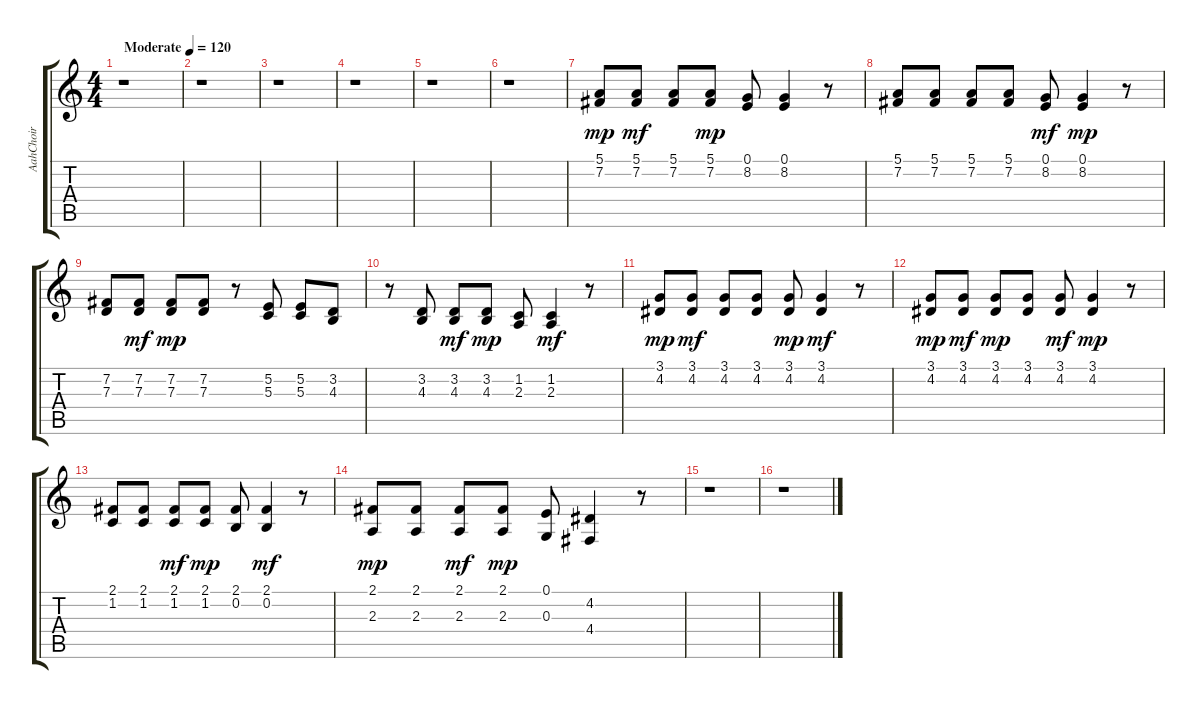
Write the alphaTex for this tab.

\track ("AahChoir" "AahChoir") {instrument choiraahs}
\staff {score tabs}
\tuning (E4 B3 G3 D3 A2 E2) {hide}
\ts (4 4)
\tempo (120 "Moderate")
\clef g2
\ks c
r.1{dy mp instrument choiraahs} |
r.1 |
r.1 |
r.1 |
r.1 |
r.1 |
(5.1 7.2).8 (5.1 7.2).8{dy mf} (5.1 7.2).8 (5.1 7.2).8{dy mp} (0.1 8.2).8 (0.1 8.2).4 r.8 |
(5.1 7.2).8 (5.1 7.2).8 (5.1 7.2).8 (5.1 7.2).8 (0.1 8.2).8{dy mf} (0.1 8.2).4{dy mp} r.8 |
(7.2 7.3).8 (7.2 7.3).8{dy mf} (7.2 7.3).8{dy mp} (7.2 7.3).8 r.8 (5.2 5.3).8 (5.2 5.3).8 (3.2 4.3).8 |
r.8 (3.2 4.3).8 (3.2 4.3).8{dy mf} (3.2 4.3).8{dy mp} (1.2 2.3).8 (1.2 2.3).4{dy mf} r.8 |
(3.1 4.2).8{dy mp} (3.1 4.2).8{dy mf} (3.1 4.2).8 (3.1 4.2).8 (3.1 4.2).8{dy mp} (3.1 4.2).4{dy mf} r.8 |
(3.1 4.2).8{dy mp} (3.1 4.2).8{dy mf} (3.1 4.2).8{dy mp} (3.1 4.2).8 (3.1 4.2).8{dy mf} (3.1 4.2).4{dy mp} r.8 |
(2.1 1.2).8 (2.1 1.2).8 (2.1 1.2).8{dy mf} (2.1 1.2).8{dy mp} (2.1 0.2).8 (2.1 0.2).4{dy mf} r.8 |
(2.1 2.3).8{dy mp} (2.1 2.3).8 (2.1 2.3).8{dy mf} (2.1 2.3).8{dy mp} (0.1 0.3).8 (4.2 4.4).4 r.8 |
r.1 |
r.1
